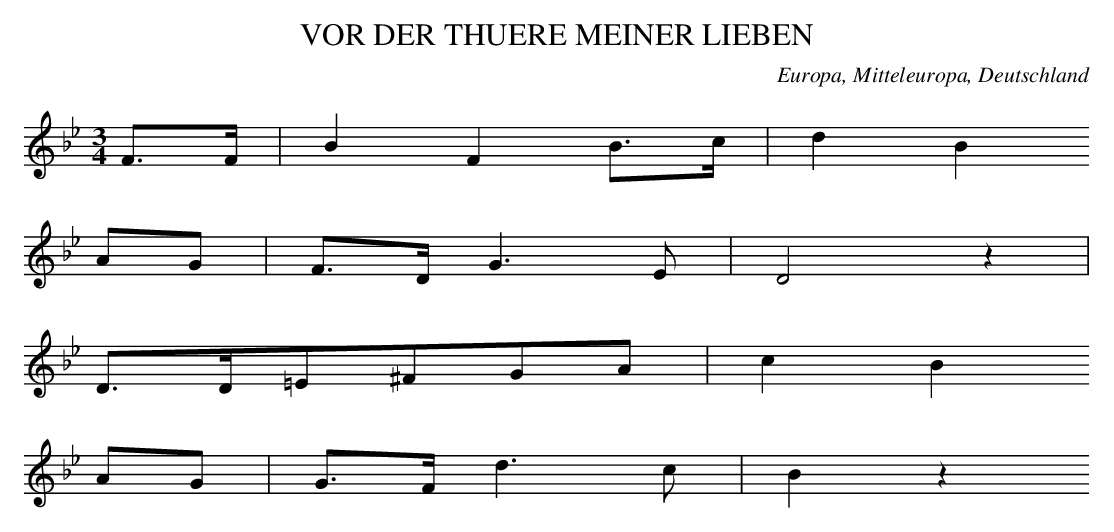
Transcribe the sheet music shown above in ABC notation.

X:1
T: VOR DER THUERE MEINER LIEBEN
O: Europa, Mitteleuropa, Deutschland
M: 3/4
L: 1/16
K: Bb
F3F | B4F4B3c | d4B4
A2G2 | F3DG6E2 | D8z4 |
D3D=E2^F2G2A2 | c4B4
A2G2 | G3Fd6c2 | B4z4
